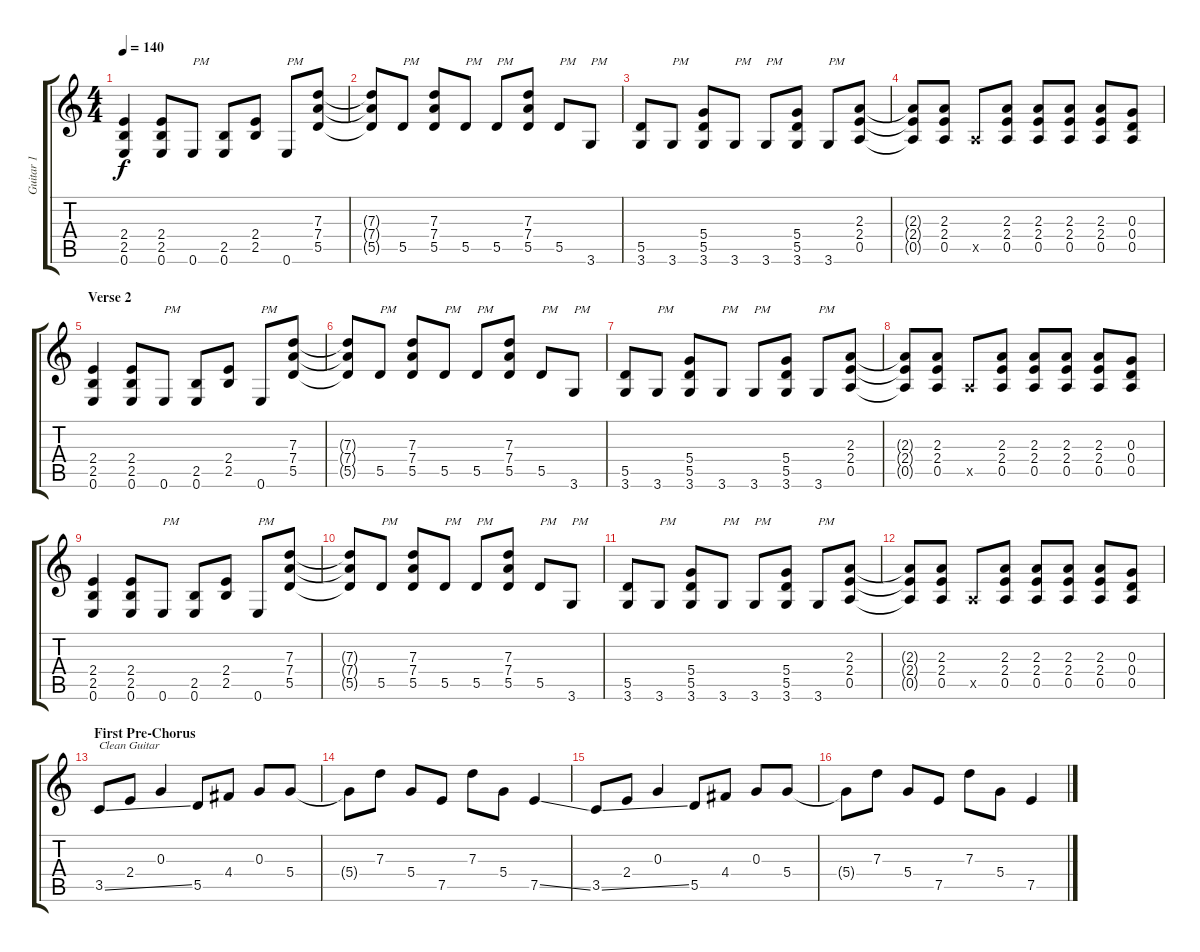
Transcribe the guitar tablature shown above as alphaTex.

\track ("Guitar 1" "Guitar 1") {instrument distortionguitar}
\staff {score tabs}
\tuning (E4 B3 G3 D3 A2 E2) {hide}
\ts (4 4)
\tempo 140
\clef g2
\ks c
(2.4 2.5 0.6).4{dy f} (2.4 2.5 0.6).8 0.6.8{txt "PM" instrument electricguitarmuted} (2.5 0.6).8{instrument distortionguitar} (2.4 2.5).8 0.6.8{txt "PM" instrument electricguitarmuted} (7.3 7.4 5.5).8{instrument distortionguitar} |
(7.3{t} 7.4{t} 5.5{t}).8 5.5.8{txt "PM" instrument electricguitarmuted} (7.3 7.4 5.5).8{instrument distortionguitar} 5.5.8{txt "PM" instrument electricguitarmuted} 5.5.8{txt "PM"} (7.3 7.4 5.5).8{instrument distortionguitar} 5.5.8{txt "PM" instrument electricguitarmuted} 3.6.8{txt "PM"} |
(5.5 3.6).8{instrument distortionguitar} 3.6.8{txt "PM" instrument electricguitarmuted} (5.4 5.5 3.6).8{instrument distortionguitar} 3.6.8{txt "PM" instrument electricguitarmuted} 3.6.8{txt "PM"} (5.4 5.5 3.6).8{instrument distortionguitar} 3.6.8{txt "PM" instrument electricguitarmuted} (2.3 2.4 0.5).8{instrument distortionguitar} |
(2.3{t} 2.4{t} 0.5{t}).8 (2.3 2.4 0.5).8 0.5{x}.8 (2.3 2.4 0.5).8 (2.3 2.4 0.5).8 (2.3 2.4 0.5).8 (2.3 2.4 0.5).8 (0.3 0.4 0.5).8 |
\section ("" "Verse 2")
(2.4 2.5 0.6).4 (2.4 2.5 0.6).8 0.6.8{txt "PM" instrument electricguitarmuted} (2.5 0.6).8{instrument distortionguitar} (2.4 2.5).8 0.6.8{txt "PM" instrument electricguitarmuted} (7.3 7.4 5.5).8{instrument distortionguitar} |
(7.3{t} 7.4{t} 5.5{t}).8 5.5.8{txt "PM" instrument electricguitarmuted} (7.3 7.4 5.5).8{instrument distortionguitar} 5.5.8{txt "PM" instrument electricguitarmuted} 5.5.8{txt "PM"} (7.3 7.4 5.5).8{instrument distortionguitar} 5.5.8{txt "PM" instrument electricguitarmuted} 3.6.8{txt "PM"} |
(5.5 3.6).8{instrument distortionguitar} 3.6.8{txt "PM" instrument electricguitarmuted} (5.4 5.5 3.6).8{instrument distortionguitar} 3.6.8{txt "PM" instrument electricguitarmuted} 3.6.8{txt "PM"} (5.4 5.5 3.6).8{instrument distortionguitar} 3.6.8{txt "PM" instrument electricguitarmuted} (2.3 2.4 0.5).8{instrument distortionguitar} |
(2.3{t} 2.4{t} 0.5{t}).8 (2.3 2.4 0.5).8 0.5{x}.8 (2.3 2.4 0.5).8 (2.3 2.4 0.5).8 (2.3 2.4 0.5).8 (2.3 2.4 0.5).8 (0.3 0.4 0.5).8 |
(2.4 2.5 0.6).4 (2.4 2.5 0.6).8 0.6.8{txt "PM" instrument electricguitarmuted} (2.5 0.6).8{instrument distortionguitar} (2.4 2.5).8 0.6.8{txt "PM" instrument electricguitarmuted} (7.3 7.4 5.5).8{instrument distortionguitar} |
(7.3{t} 7.4{t} 5.5{t}).8 5.5.8{txt "PM" instrument electricguitarmuted} (7.3 7.4 5.5).8{instrument distortionguitar} 5.5.8{txt "PM" instrument electricguitarmuted} 5.5.8{txt "PM"} (7.3 7.4 5.5).8{instrument distortionguitar} 5.5.8{txt "PM" instrument electricguitarmuted} 3.6.8{txt "PM"} |
(5.5 3.6).8{instrument distortionguitar} 3.6.8{txt "PM" instrument electricguitarmuted} (5.4 5.5 3.6).8{instrument distortionguitar} 3.6.8{txt "PM" instrument electricguitarmuted} 3.6.8{txt "PM"} (5.4 5.5 3.6).8{instrument distortionguitar} 3.6.8{txt "PM" instrument electricguitarmuted} (2.3 2.4 0.5).8{instrument distortionguitar} |
(2.3{t} 2.4{t} 0.5{t}).8 (2.3 2.4 0.5).8 0.5{x}.8 (2.3 2.4 0.5).8 (2.3 2.4 0.5).8 (2.3 2.4 0.5).8 (2.3 2.4 0.5).8 (0.3 0.4 0.5).8 |
\section ("" "First Pre-Chorus")
3.5{ss}.8{txt "Clean Guitar" instrument electricguitarclean} 2.4.8 0.3.4 5.5.8 4.4.8 0.3.8 5.4.8 |
5.4{t}.8 7.3.8 5.4.8 7.5.8 7.3.8 5.4.8 7.5{ss}.4 |
3.5{ss}.8 2.4.8 0.3.4 5.5.8 4.4.8 0.3.8 5.4.8 |
5.4{t}.8 7.3.8 5.4.8 7.5.8 7.3.8 5.4.8 7.5{ss}.4
